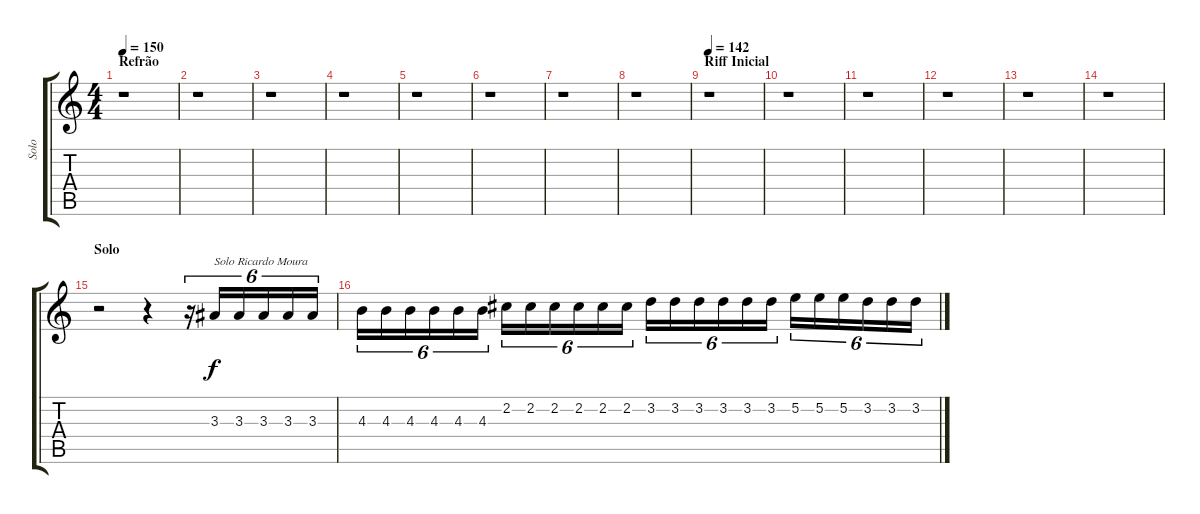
\track ("Solo" "Solo") {instrument distortionguitar}
\staff {score tabs}
\tuning (E4 B3 G3 D3 A2 E2) {hide}
\ts (4 4)
\section ("" "Refrão")
\tempo 150
\clef g2
\ks c
r.1{dy f} |
r.1 |
r.1 |
r.1 |
r.1 |
r.1 |
r.1 |
r.1 |
\section ("" "Riff Inicial")
\tempo 142
r.1 |
r.1 |
r.1 |
r.1 |
r.1 |
r.1 |
\section ("" "Solo")
r.2 r.4 r.16{tu (6 4)} 3.3.16{tu (6 4) txt "Solo Ricardo Moura"} 3.3.16{tu (6 4)} 3.3.16{tu (6 4)} 3.3.16{tu (6 4)} 3.3.16{tu (6 4)} |
4.3.16{tu (6 4)} 4.3.16{tu (6 4)} 4.3.16{tu (6 4)} 4.3.16{tu (6 4)} 4.3.16{tu (6 4)} 4.3.16{tu (6 4)} 2.2.16{tu (6 4)} 2.2.16{tu (6 4)} 2.2.16{tu (6 4)} 2.2.16{tu (6 4)} 2.2.16{tu (6 4)} 2.2.16{tu (6 4)} 3.2.16{tu (6 4)} 3.2.16{tu (6 4)} 3.2.16{tu (6 4)} 3.2.16{tu (6 4)} 3.2.16{tu (6 4)} 3.2.16{tu (6 4)} 5.2.16{tu (6 4)} 5.2.16{tu (6 4)} 5.2.16{tu (6 4)} 3.2.16{tu (6 4)} 3.2.16{tu (6 4)} 3.2.16{tu (6 4)}
